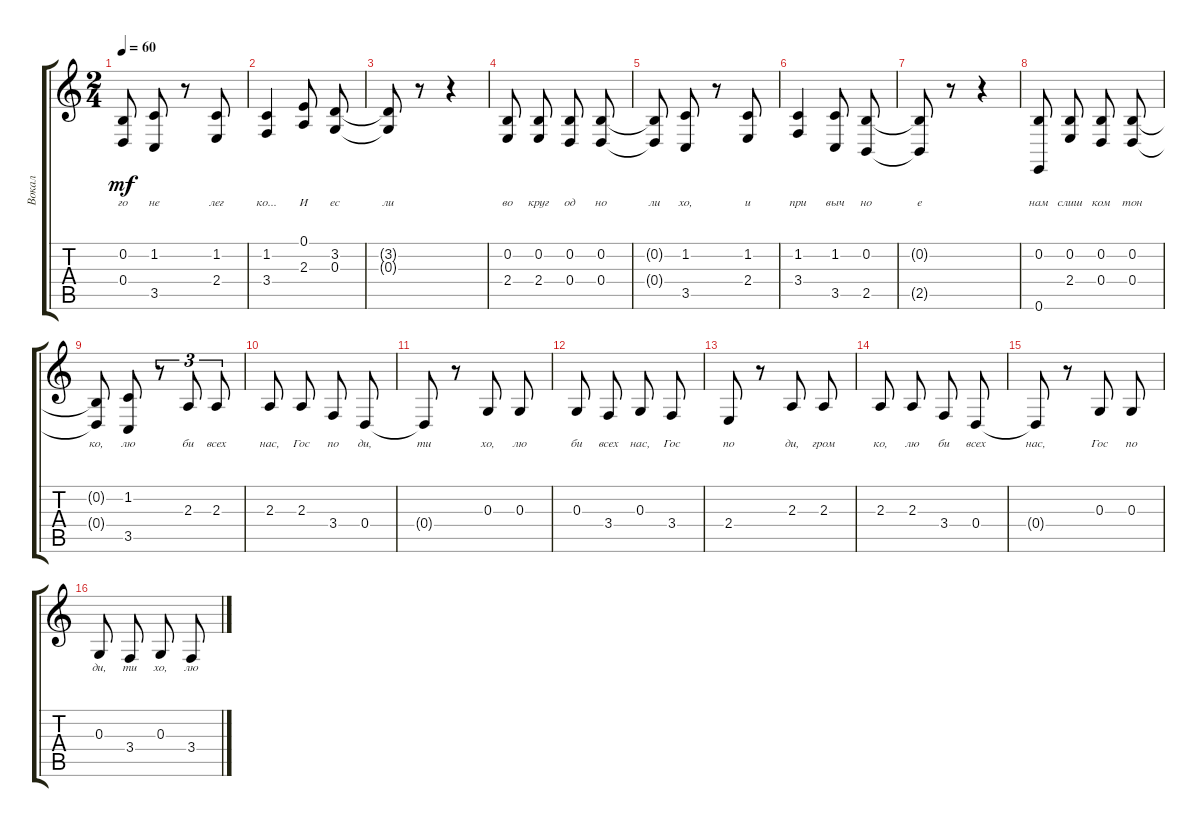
\track ("Вокал" "Вокал") {instrument brightacousticpiano}
\staff {score tabs}
\tuning (E4 B3 G3 D3 A2 E2) {hide}
\ts (2 4)
\tempo 60
\clef g2
\ks c
(0.2{t} 0.4{t}).8{lyrics (0 "го") lyrics (1 "") lyrics (2 "") lyrics (3 "") lyrics (4 "") dy mf beam split} (1.2 3.5).8{lyrics (0 "не") lyrics (1 "") lyrics (2 "") lyrics (3 "") lyrics (4 "")} r.8 (1.2 2.4).8{lyrics (0 "лег") lyrics (1 "") lyrics (2 "") lyrics (3 "") lyrics (4 "")} |
(1.2 3.4).4{lyrics (0 "ко...") lyrics (1 "") lyrics (2 "") lyrics (3 "") lyrics (4 "")} (0.1 2.3).8{lyrics (0 "И") lyrics (1 "") lyrics (2 "") lyrics (3 "") lyrics (4 "") beam split} (3.2 0.3).8{lyrics (0 "ес") lyrics (1 "") lyrics (2 "") lyrics (3 "") lyrics (4 "")} |
(3.2{t} 0.3{t}).8{lyrics (0 "ли") lyrics (1 "") lyrics (2 "") lyrics (3 "") lyrics (4 "")} r.8 r.4 |
(0.2 2.4).8{lyrics (0 "во") lyrics (1 "") lyrics (2 "") lyrics (3 "") lyrics (4 "") beam split} (0.2 2.4).8{lyrics (0 "круг") lyrics (1 "") lyrics (2 "") lyrics (3 "") lyrics (4 "") beam split} (0.2 0.4).8{lyrics (0 "од") lyrics (1 "") lyrics (2 "") lyrics (3 "") lyrics (4 "") beam split} (0.2 0.4).8{lyrics (0 "но") lyrics (1 "") lyrics (2 "") lyrics (3 "") lyrics (4 "")} |
(0.2{t} 0.4{t}).8{lyrics (0 "ли") lyrics (1 "") lyrics (2 "") lyrics (3 "") lyrics (4 "") beam split} (1.2 3.5).8{lyrics (0 "хо,") lyrics (1 "") lyrics (2 "") lyrics (3 "") lyrics (4 "")} r.8 (1.2 2.4).8{lyrics (0 "и") lyrics (1 "") lyrics (2 "") lyrics (3 "") lyrics (4 "")} |
(1.2 3.4).4{lyrics (0 "при") lyrics (1 "") lyrics (2 "") lyrics (3 "") lyrics (4 "")} (1.2 3.5).8{lyrics (0 "выч") lyrics (1 "") lyrics (2 "") lyrics (3 "") lyrics (4 "") beam split} (0.2 2.5).8{lyrics (0 "но") lyrics (1 "") lyrics (2 "") lyrics (3 "") lyrics (4 "")} |
(0.2{t} 2.5{t}).8{lyrics (0 "е") lyrics (1 "") lyrics (2 "") lyrics (3 "") lyrics (4 "")} r.8 r.4 |
(0.2 0.6).8{lyrics (0 "нам") lyrics (1 "") lyrics (2 "") lyrics (3 "") lyrics (4 "") beam split} (0.2 2.4).8{lyrics (0 "слиш") lyrics (1 "") lyrics (2 "") lyrics (3 "") lyrics (4 "") beam split} (0.2 0.4).8{lyrics (0 "ком") lyrics (1 "") lyrics (2 "") lyrics (3 "") lyrics (4 "") beam split} (0.2 0.4).8{lyrics (0 "тон") lyrics (1 "") lyrics (2 "") lyrics (3 "") lyrics (4 "")} |
(0.2{t} 0.4{t}).8{lyrics (0 "ко,") lyrics (1 "") lyrics (2 "") lyrics (3 "") lyrics (4 "") beam split} (1.2 3.5).8{lyrics (0 "лю") lyrics (1 "") lyrics (2 "") lyrics (3 "") lyrics (4 "")} r.8{tu (3 2)} 2.3.8{tu (3 2) lyrics (0 "би") lyrics (1 "") lyrics (2 "") lyrics (3 "") lyrics (4 "") beam split} 2.3.8{tu (3 2) lyrics (0 "всех") lyrics (1 "") lyrics (2 "") lyrics (3 "") lyrics (4 "")} |
2.3.8{lyrics (0 "нас,") lyrics (1 "") lyrics (2 "") lyrics (3 "") lyrics (4 "") beam split} 2.3.8{lyrics (0 "Гос") lyrics (1 "") lyrics (2 "") lyrics (3 "") lyrics (4 "") beam split} 3.4.8{lyrics (0 "по") lyrics (1 "") lyrics (2 "") lyrics (3 "") lyrics (4 "") beam split} 0.4.8{lyrics (0 "ди,") lyrics (1 "") lyrics (2 "") lyrics (3 "") lyrics (4 "")} |
0.4{t}.8{lyrics (0 "ти") lyrics (1 "") lyrics (2 "") lyrics (3 "") lyrics (4 "")} r.8 0.3.8{lyrics (0 "хо,") lyrics (1 "") lyrics (2 "") lyrics (3 "") lyrics (4 "") beam split} 0.3.8{lyrics (0 "лю") lyrics (1 "") lyrics (2 "") lyrics (3 "") lyrics (4 "")} |
0.3.8{lyrics (0 "би") lyrics (1 "") lyrics (2 "") lyrics (3 "") lyrics (4 "") beam split} 3.4.8{lyrics (0 "всех") lyrics (1 "") lyrics (2 "") lyrics (3 "") lyrics (4 "") beam split} 0.3.8{lyrics (0 "нас,") lyrics (1 "") lyrics (2 "") lyrics (3 "") lyrics (4 "") beam split} 3.4.8{lyrics (0 "Гос") lyrics (1 "") lyrics (2 "") lyrics (3 "") lyrics (4 "")} |
2.4.8{lyrics (0 "по") lyrics (1 "") lyrics (2 "") lyrics (3 "") lyrics (4 "")} r.8 2.3.8{lyrics (0 "ди,") lyrics (1 "") lyrics (2 "") lyrics (3 "") lyrics (4 "") beam split} 2.3.8{lyrics (0 "гром") lyrics (1 "") lyrics (2 "") lyrics (3 "") lyrics (4 "")} |
2.3.8{lyrics (0 "ко,") lyrics (1 "") lyrics (2 "") lyrics (3 "") lyrics (4 "") beam split} 2.3.8{lyrics (0 "лю") lyrics (1 "") lyrics (2 "") lyrics (3 "") lyrics (4 "") beam split} 3.4.8{lyrics (0 "би") lyrics (1 "") lyrics (2 "") lyrics (3 "") lyrics (4 "") beam split} 0.4.8{lyrics (0 "всех") lyrics (1 "") lyrics (2 "") lyrics (3 "") lyrics (4 "")} |
0.4{t}.8{lyrics (0 "нас,") lyrics (1 "") lyrics (2 "") lyrics (3 "") lyrics (4 "")} r.8 0.3.8{lyrics (0 "Гос") lyrics (1 "") lyrics (2 "") lyrics (3 "") lyrics (4 "") beam split} 0.3.8{lyrics (0 "по") lyrics (1 "") lyrics (2 "") lyrics (3 "") lyrics (4 "")} |
0.3.8{lyrics (0 "ди,") lyrics (1 "") lyrics (2 "") lyrics (3 "") lyrics (4 "") beam split} 3.4.8{lyrics (0 "ти") lyrics (1 "") lyrics (2 "") lyrics (3 "") lyrics (4 "") beam split} 0.3.8{lyrics (0 "хо,") lyrics (1 "") lyrics (2 "") lyrics (3 "") lyrics (4 "") beam split} 3.4.8{lyrics (0 "лю") lyrics (1 "") lyrics (2 "") lyrics (3 "") lyrics (4 "")}
